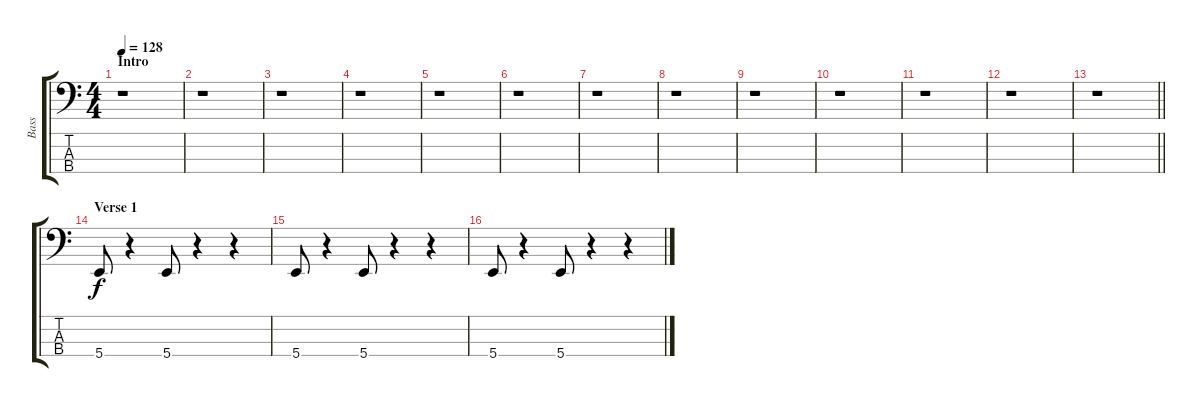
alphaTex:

\track ("Bass" "Bass") {instrument electricbasspick}
\staff {score tabs}
\tuning (Gb2 B1 Gb1 B0) {hide}
\ts (4 4)
\section ("" "Intro")
\tempo 128
\clef f4
\ks c
r.1{dy f instrument electricbasspick} |
r.1 |
r.1 |
r.1 |
r.1 |
r.1 |
r.1 |
r.1 |
r.1 |
r.1 |
r.1 |
r.1 |
\barLineRight lightlight
r.1 |
\section ("" "Verse 1")
5.4.8 r.4 5.4.8 r.4 r.4 |
5.4.8 r.4 5.4.8 r.4 r.4 |
5.4.8 r.4 5.4.8 r.4 r.4
